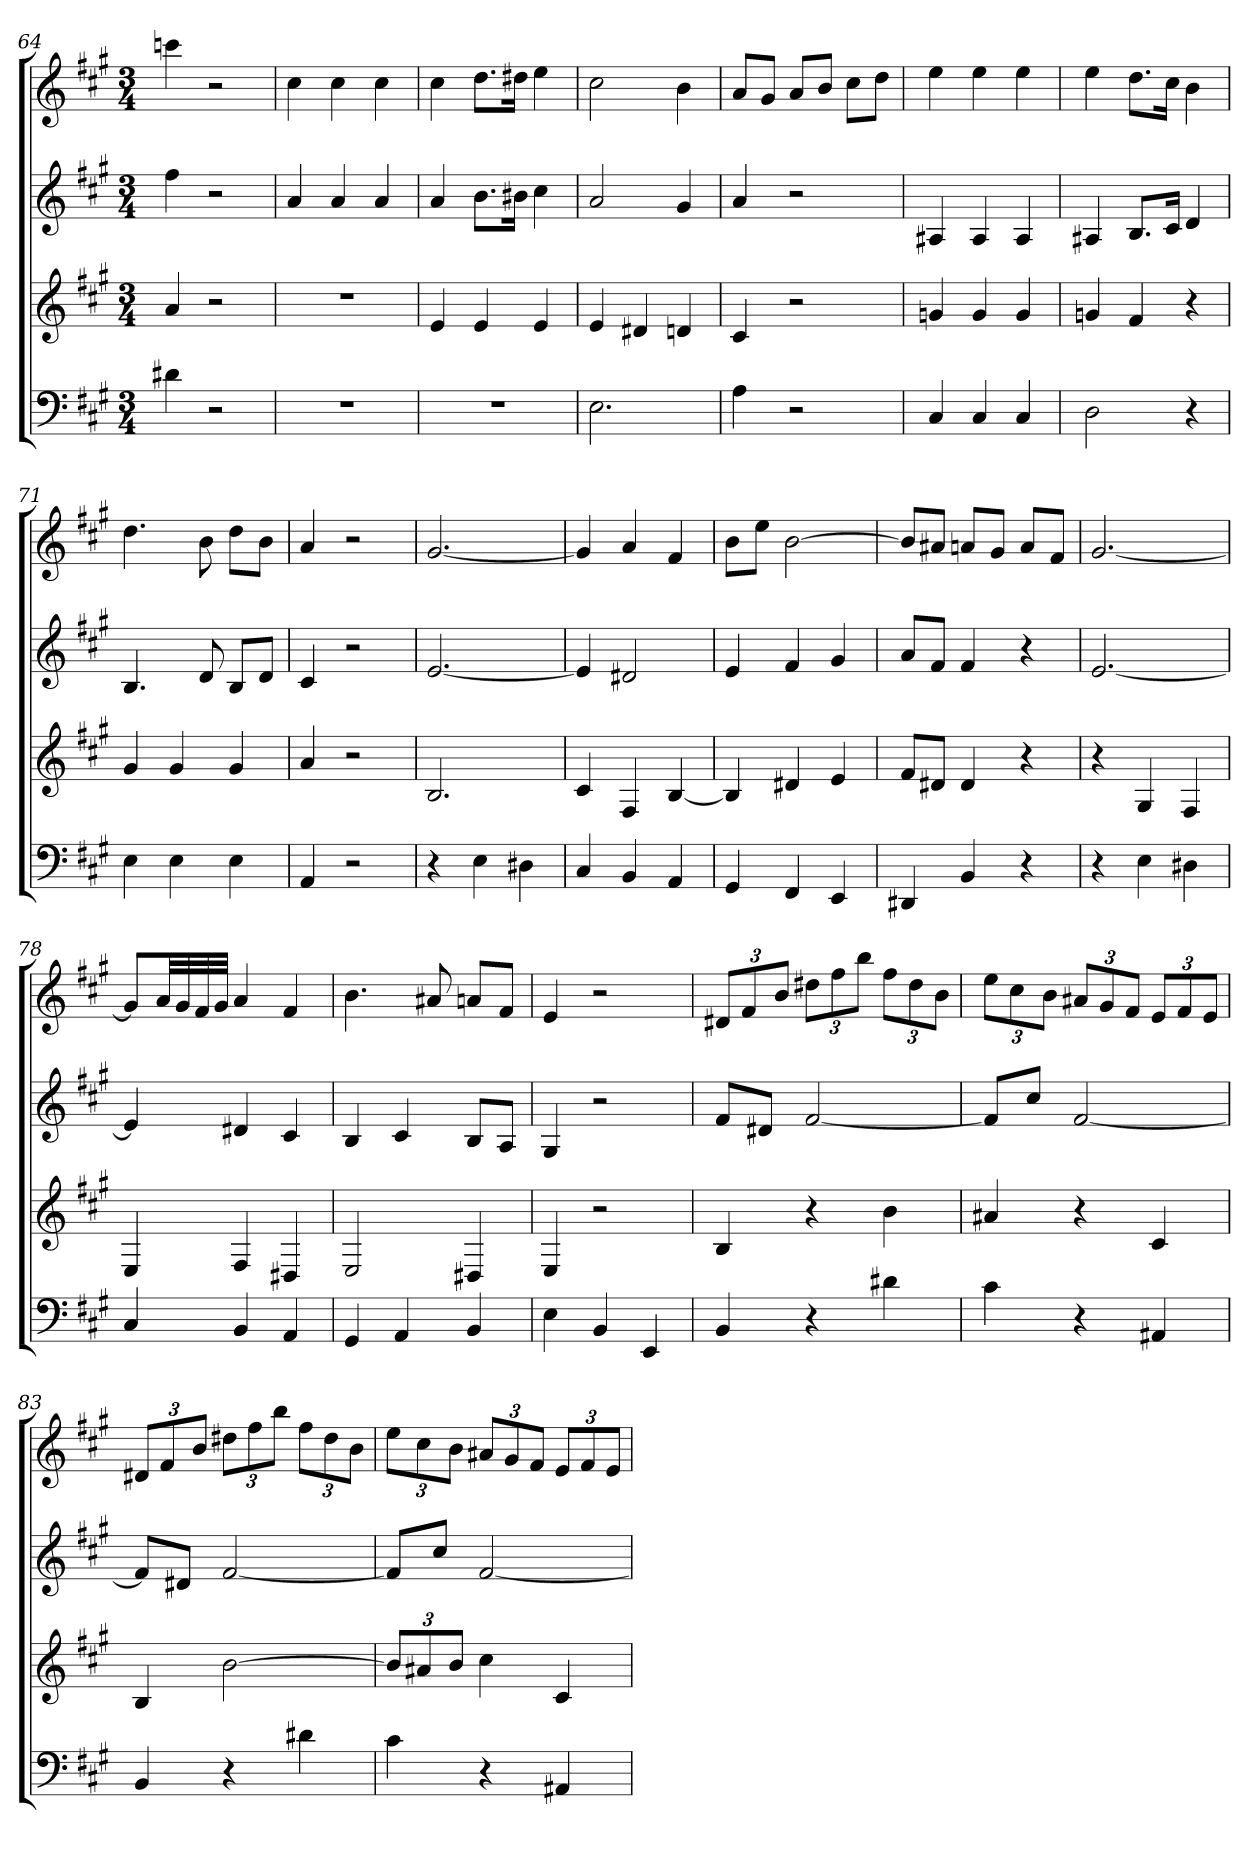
**kern	**kern	**kern	**kern
*part4	*part3	*part2	*part1
*staff4	*staff3	*staff2	*staff1
*k[f#c#g#]	*k[f#c#g#]	*k[f#c#g#]	*k[f#c#g#]
*A:	*A:	*A:	*A:
*M3/4	*M3/4	*M3/4	*M3/4
=64	=64	=64	=64
4d#X	4a	4ff#	4cccn
2r	2r	2r	2r
=65	=65	=65	=65
2.r	2.r	4a	4cc#
.	.	4a	4cc#
.	.	4a	4cc#
=66	=66	=66	=66
2.r	4e	4a	4cc#
.	4e	8.bL	8.ddL
.	.	16b#XJk	16dd#XJk
.	4e	4cc#	4ee
=67	=67	=67	=67
2.E	4e	2a	2cc#
.	4d#X	.	.
.	4dn	4g#	4b
=68	=68	=68	=68
4A	4c#	4a	8aL
.	.	.	8g#J
2r	2r	2r	8aL
.	.	.	8bJ
.	.	.	8cc#L
.	.	.	8ddJ
=69	=69	=69	=69
4C#	4gn	4A#X	4ee
4C#	4g	4A#	4ee
4C#	4g	4A#	4ee
=70	=70	=70	=70
2D	4gn	4A#X	4ee
.	4f#	8.BL	8.ddL
.	.	16c#Jk	16cc#Jk
4r	4r	4d	4b
=71	=71	=71	=71
4E	4g#	4.B	4.dd
4E	4g#	.	.
.	.	8d	8b
4E	4g#	8BL	8ddL
.	.	8dJ	8bJ
=72	=72	=72	=72
4AA	4a	4c#	4a
2r	2r	2r	2r
=73	=73	=73	=73
4r	2.B	[2.e	[2.g#
4E	.	.	.
4D#X	.	.	.
=74	=74	=74	=74
4C#	4c#	4e]	4g#]
4BB	4F#	2d#X	4a
4AA	[4B	.	4f#
=75	=75	=75	=75
4GG#	4B]	4e	8bL
.	.	.	8eeJ
4FF#	4d#X	4f#	[2b
4EE	4e	4g#	.
=76	=76	=76	=76
4DD#X	8f#L	8aL	8bL]
.	8d#XJ	8f#J	8a#XJ
4BB	4d#	4f#	8anL
.	.	.	8g#J
4r	4r	4r	8aL
.	.	.	8f#J
=77	=77	=77	=77
4r	4r	[2.e	[2.g#
4E	4G#	.	.
4D#X	4F#	.	.
=78	=78	=78	=78
4C#	4E	4e]	8g#L]
.	.	.	32aLL
.	.	.	32g#
.	.	.	32f#
.	.	.	32g#JJJ
4BB	4F#	4d#X	4a
4AA	4D#X	4c#	4f#
=79	=79	=79	=79
4GG#	2E	4B	4.b
4AA	.	4c#	.
.	.	.	8a#X
4BB	4D#X	8BL	8anL
.	.	8AJ	8f#J
=80	=80	=80	=80
4E	4E	4G#	4e
4BB	2r	2r	2r
4EE	.	.	.
=81	=81	=81	=81
4BB	4B	8f#L	12d#XL
.	.	.	12f#
.	.	8d#XJ	.
.	.	.	12bJ
4r	4r	[2f#	12dd#XL
.	.	.	12ff#
.	.	.	12bbJ
4d#X	4b	.	12ff#L
.	.	.	12dd#
.	.	.	12bJ
=82	=82	=82	=82
4c#	4a#X	8f#L]	12eeL
.	.	.	12cc#
.	.	8cc#J	.
.	.	.	12bJ
4r	4r	[2f#	12a#XL
.	.	.	12g#
.	.	.	12f#J
4AA#X	4c#	.	12eL
.	.	.	12f#
.	.	.	12eJ
=83	=83	=83	=83
4BB	4B	8f#L]	12d#XL
.	.	.	12f#
.	.	8d#XJ	.
.	.	.	12bJ
4r	[2b	[2f#	12dd#XL
.	.	.	12ff#
.	.	.	12bbJ
4d#X	.	.	12ff#L
.	.	.	12dd#
.	.	.	12bJ
=84	=84	=84	=84
4c#	12bL]	8f#L]	12eeL
.	12a#X	.	12cc#
.	.	8cc#J	.
.	12bJ	.	12bJ
4r	4cc#	[2f#	12a#XL
.	.	.	12g#
.	.	.	12f#J
4AA#X	4c#	.	12eL
.	.	.	12f#
.	.	.	12eJ
=	=	=	=
*-	*-	*-	*-
